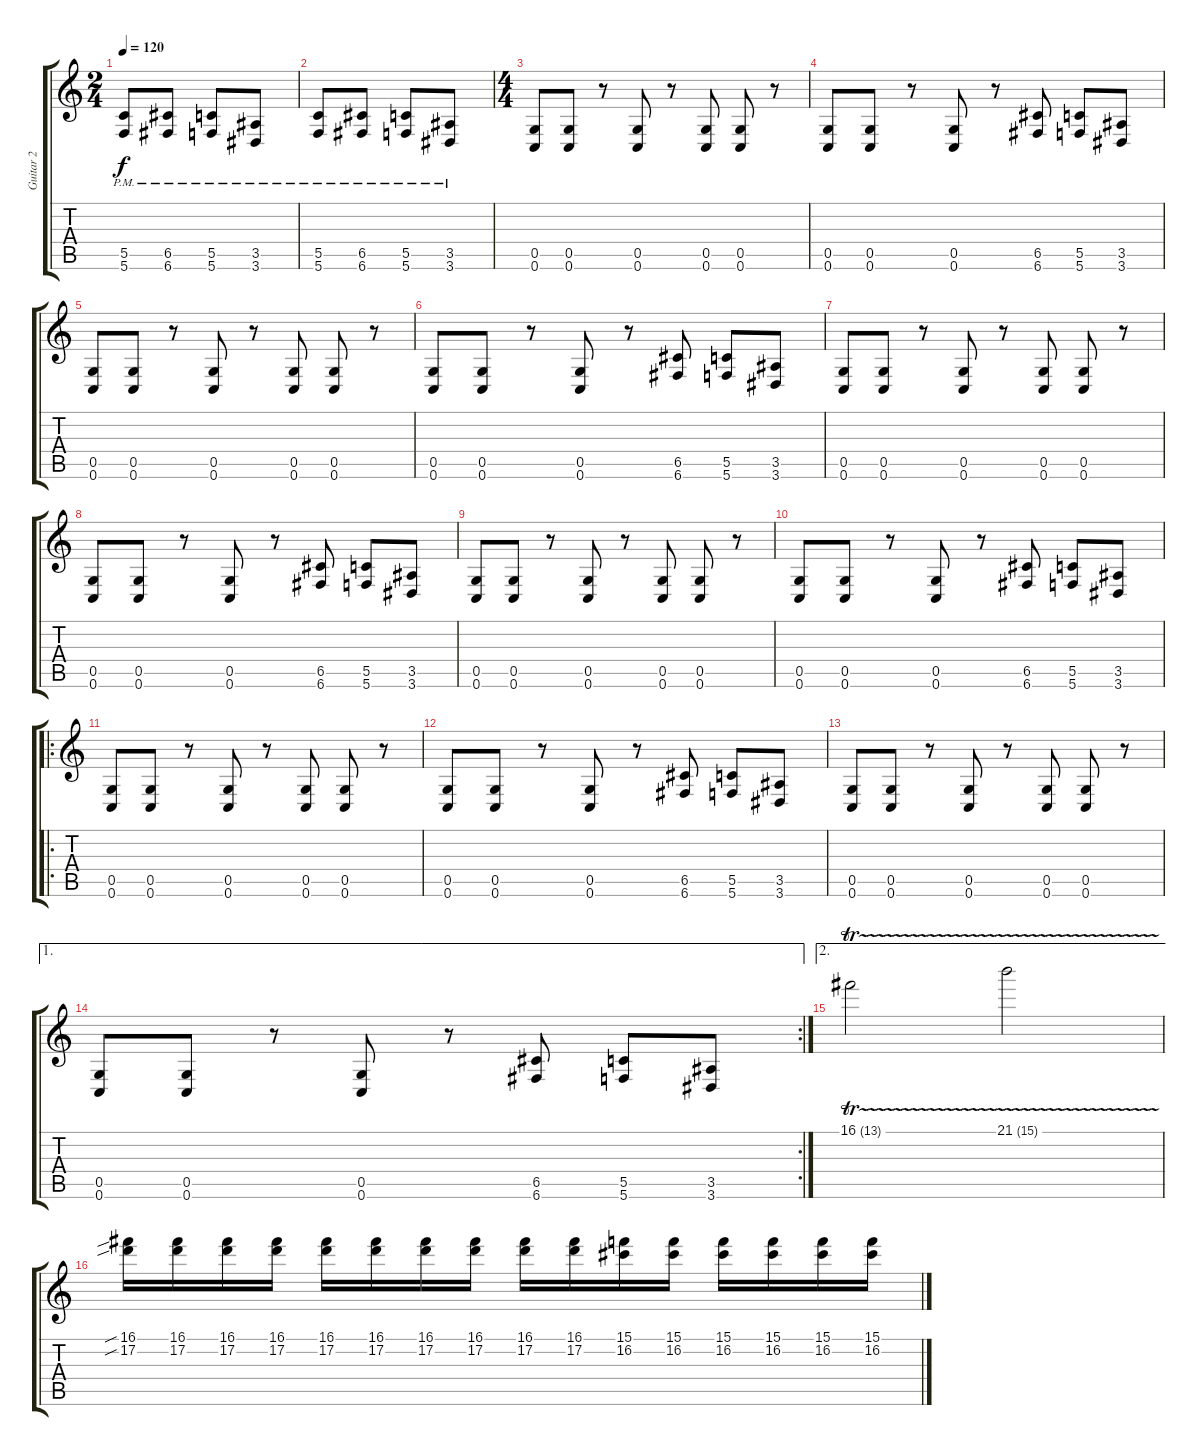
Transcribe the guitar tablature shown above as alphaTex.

\track ("Guitar 2" "Guitar 2") {instrument distortionguitar}
\staff {score tabs}
\tuning (D4 A3 F3 C3 G2 C2) {hide}
\ts (2 4)
\tempo 120
\clef g2
\ks c
(5.5{pm} 5.6{pm}).8{dy f} (6.5{pm} 6.6{pm}).8 (5.5{pm} 5.6{pm}).8 (3.5{pm} 3.6{pm}).8 |
(5.5{pm} 5.6{pm}).8 (6.5{pm} 6.6{pm}).8 (5.5{pm} 5.6{pm}).8 (3.5{pm} 3.6{pm}).8 |
\ts (4 4)
(0.5 0.6).8 (0.5 0.6).8 r.8 (0.5 0.6).8 r.8 (0.5 0.6).8 (0.5 0.6).8 r.8 |
(0.5 0.6).8 (0.5 0.6).8 r.8 (0.5 0.6).8 r.8 (6.5 6.6).8 (5.5 5.6).8 (3.5 3.6).8 |
(0.5 0.6).8 (0.5 0.6).8 r.8 (0.5 0.6).8 r.8 (0.5 0.6).8 (0.5 0.6).8 r.8 |
(0.5 0.6).8 (0.5 0.6).8 r.8 (0.5 0.6).8 r.8 (6.5 6.6).8 (5.5 5.6).8 (3.5 3.6).8 |
(0.5 0.6).8 (0.5 0.6).8 r.8 (0.5 0.6).8 r.8 (0.5 0.6).8 (0.5 0.6).8 r.8 |
(0.5 0.6).8 (0.5 0.6).8 r.8 (0.5 0.6).8 r.8 (6.5 6.6).8 (5.5 5.6).8 (3.5 3.6).8 |
(0.5 0.6).8 (0.5 0.6).8 r.8 (0.5 0.6).8 r.8 (0.5 0.6).8 (0.5 0.6).8 r.8 |
(0.5 0.6).8 (0.5 0.6).8 r.8 (0.5 0.6).8 r.8 (6.5 6.6).8 (5.5 5.6).8 (3.5 3.6).8 |
\ro
(0.5 0.6).8 (0.5 0.6).8 r.8 (0.5 0.6).8 r.8 (0.5 0.6).8 (0.5 0.6).8 r.8 |
(0.5 0.6).8 (0.5 0.6).8 r.8 (0.5 0.6).8 r.8 (6.5 6.6).8 (5.5 5.6).8 (3.5 3.6).8 |
(0.5 0.6).8 (0.5 0.6).8 r.8 (0.5 0.6).8 r.8 (0.5 0.6).8 (0.5 0.6).8 r.8 |
\ae 1
\rc 2
(0.5 0.6).8 (0.5 0.6).8 r.8 (0.5 0.6).8 r.8 (6.5 6.6).8 (5.5 5.6).8 (3.5 3.6).8 |
\ae 2
16.1{tr (13 32)}.2 21.1{tr (15 32)}.2 |
(16.1{sib} 17.2{sib}).16 (16.1 17.2).16 (16.1 17.2).16 (16.1 17.2).16 (16.1 17.2).16 (16.1 17.2).16 (16.1 17.2).16 (16.1 17.2).16 (16.1 17.2).16 (16.1 17.2).16 (15.1 16.2).16 (15.1 16.2).16 (15.1 16.2).16 (15.1 16.2).16 (15.1 16.2).16 (15.1 16.2).16
